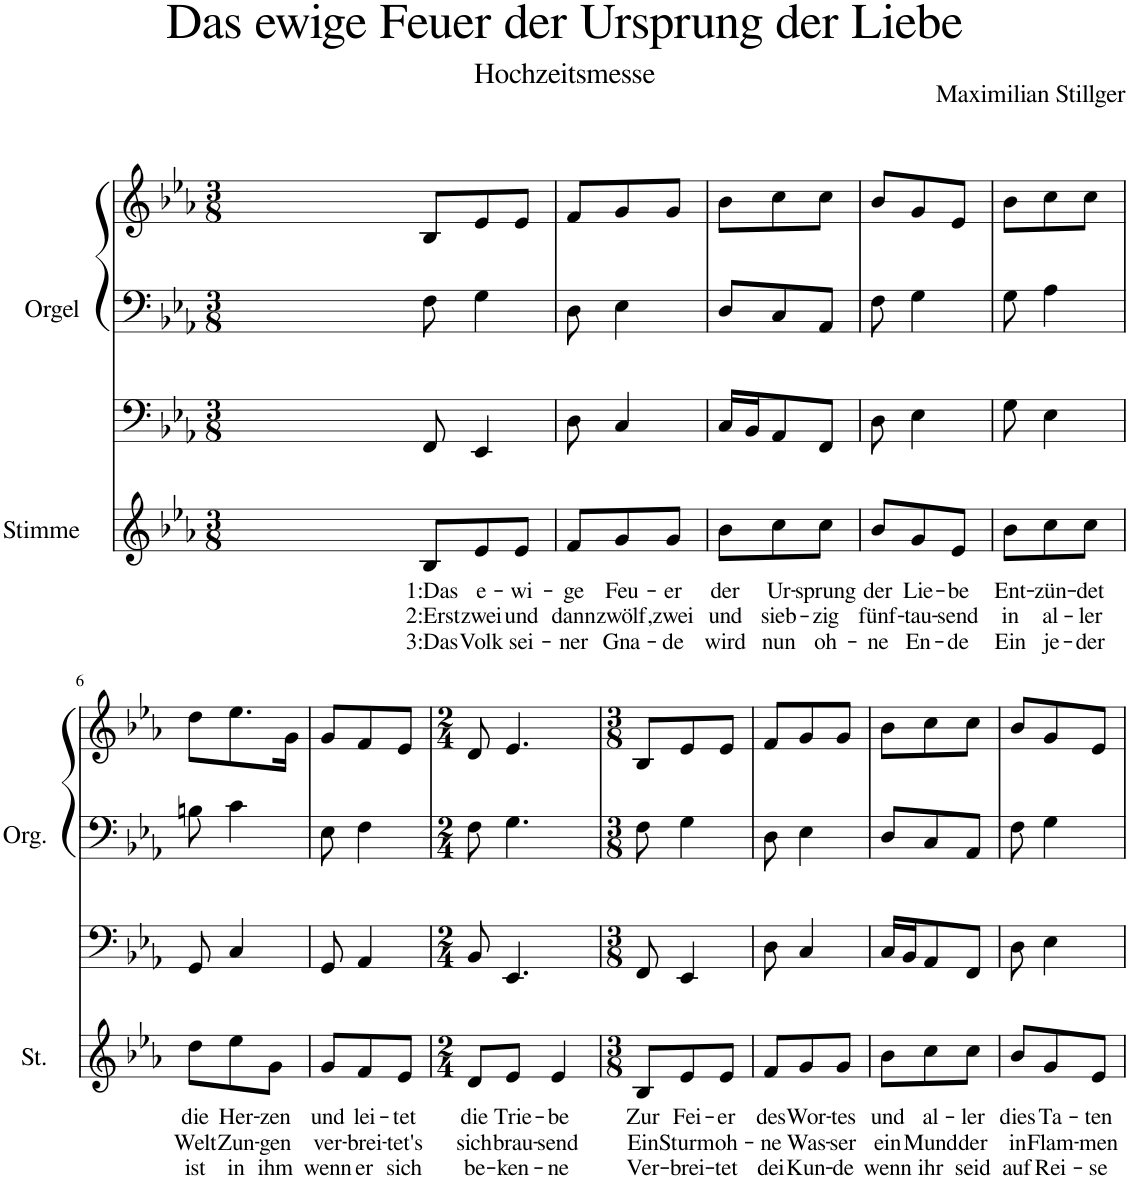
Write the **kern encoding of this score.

**kern	**text	**text	**text	**kern	**kern	**kern
*part2	*part2	*part2	*part2	*part1	*part1	*part1
*staff4	*staff4	*staff4	*staff4	*staff3	*staff2	*staff1
*I"Stimme	*	*	*	*I"Orgel	*	*
*I'St.	*	*	*	*I'Org.	*	*
*clefG2	*	*	*	*clefF4	*clefF4	*clefG2
*k[b-e-a-]	*	*	*	*k[b-e-a-]	*k[b-e-a-]	*k[b-e-a-]
*M3/8	*	*	*	*M3/8	*M3/8	*M3/8
=1	=1	=1	=1	=1	=1	=1
!	!LO:LY:b	!LO:LY:b	!LO:LY:b	!	!	!
8B-/L	1:Das	2:Erst	3:Das	8FF/	8F\	8B-/L
!	!LO:LY:b	!LO:LY:b	!LO:LY:b	!	!	!
8e-/	e-	zwei	Volk	4EE-/	4G\	8e-/
!	!LO:LY:b	!LO:LY:b	!LO:LY:b	!	!	!
8e-/J	-wi-	und	sei-	.	.	8e-/J
=2	=2	=2	=2	=2	=2	=2
!	!LO:LY:b	!LO:LY:b	!LO:LY:b	!	!	!
8f/L	-ge	dann	-ner	8D\	8D\	8f/L
!	!LO:LY:b	!LO:LY:b	!LO:LY:b	!	!	!
8g/	Feu-	zwölf,	Gna-	4C/	4E-\	8g/
!	!LO:LY:b	!LO:LY:b	!LO:LY:b	!	!	!
8g/J	-er	zwei	-de	.	.	8g/J
=3	=3	=3	=3	=3	=3	=3
!	!LO:LY:b	!LO:LY:b	!LO:LY:b	!	!	!
8b-\L	der	und	wird	16C/LL	8D/L	8b-\L
.	.	.	.	16BB-/J	.	.
!	!LO:LY:b	!LO:LY:b	!LO:LY:b	!	!	!
8cc\	Ur-	sieb-	nun	8AA-/	8C/	8cc\
!	!LO:LY:b	!LO:LY:b	!LO:LY:b	!	!	!
8cc\J	-sprung	-zig	oh-	8FF/J	8AA-/J	8cc\J
=4	=4	=4	=4	=4	=4	=4
!	!LO:LY:b	!LO:LY:b	!LO:LY:b	!	!	!
8b-/L	der	fünf-	-ne	8D\	8F\	8b-/L
!	!LO:LY:b	!LO:LY:b	!LO:LY:b	!	!	!
8g/	Lie-	-tau-	En-	4E-\	4G\	8g/
!	!LO:LY:b	!LO:LY:b	!LO:LY:b	!	!	!
8e-/J	-be	-send	-de	.	.	8e-/J
=5	=5	=5	=5	=5	=5	=5
!	!LO:LY:b	!LO:LY:b	!LO:LY:b	!	!	!
8b-\L	Ent-	in	Ein	8G\	8G\	8b-\L
!	!LO:LY:b	!LO:LY:b	!LO:LY:b	!	!	!
8cc\	-zün-	al-	je-	4E-\	4A-\	8cc\
!	!LO:LY:b	!LO:LY:b	!LO:LY:b	!	!	!
8cc\J	-det	-ler	-der	.	.	8cc\J
!!LO:LB:g=z
=6	=6	=6	=6	=6	=6	=6
!	!LO:LY:b	!LO:LY:b	!LO:LY:b	!	!	!
8dd\L	die	Welt	ist	8GG/	8Bn\	8dd\L
!	!LO:LY:b	!LO:LY:b	!LO:LY:b	!	!	!
8ee-\	Her-	Zun-	in	4C/	4c\	8.ee-\
!	!LO:LY:b	!LO:LY:b	!LO:LY:b	!	!	!
8g\J	-zen	-gen	ihm	.	.	.
.	.	.	.	.	.	16g\Jk
=7	=7	=7	=7	=7	=7	=7
!	!LO:LY:b	!LO:LY:b	!LO:LY:b	!	!	!
8g/L	und	ver-	wenn	8GG/	8E-\	8g/L
!	!LO:LY:b	!LO:LY:b	!LO:LY:b	!	!	!
8f/	lei-	-brei-	er	4AA-/	4F\	8f/
!	!LO:LY:b	!LO:LY:b	!LO:LY:b	!	!	!
8e-/J	-tet	-tet's	sich	.	.	8e-/J
=8	=8	=8	=8	=8	=8	=8
*M2/4	*	*	*	*M2/4	*M2/4	*M2/4
!	!LO:LY:b	!LO:LY:b	!LO:LY:b	!	!	!
8d/L	die	sich	be-	8BB-/	8F\	8d/
!	!LO:LY:b	!LO:LY:b	!LO:LY:b	!	!	!
8e-/J	Trie-	brau-	-ken-	4.EE-/	4.G\	4.e-/
!	!LO:LY:b	!LO:LY:b	!LO:LY:b	!	!	!
4e-/	-be	-send	-ne	.	.	.
=9	=9	=9	=9	=9	=9	=9
*M3/8	*	*	*	*M3/8	*M3/8	*M3/8
!	!LO:LY:b	!LO:LY:b	!LO:LY:b	!	!	!
8B-/L	Zur	Ein	Ver-	8FF/	8F\	8B-/L
!	!LO:LY:b	!LO:LY:b	!LO:LY:b	!	!	!
8e-/	Fei-	Sturm	-brei-	4EE-/	4G\	8e-/
!	!LO:LY:b	!LO:LY:b	!LO:LY:b	!	!	!
8e-/J	-er	oh-	-tet	.	.	8e-/J
=10	=10	=10	=10	=10	=10	=10
!	!LO:LY:b	!LO:LY:b	!LO:LY:b	!	!	!
8f/L	des	-ne	dei	8D\	8D\	8f/L
!	!LO:LY:b	!LO:LY:b	!LO:LY:b	!	!	!
8g/	Wor-	Was-	Kun-	4C/	4E-\	8g/
!	!LO:LY:b	!LO:LY:b	!LO:LY:b	!	!	!
8g/J	-tes	-ser	-de	.	.	8g/J
=11	=11	=11	=11	=11	=11	=11
!	!LO:LY:b	!LO:LY:b	!LO:LY:b	!	!	!
8b-\L	und	ein	wenn	16C/LL	8D/L	8b-\L
.	.	.	.	16BB-/J	.	.
!	!LO:LY:b	!LO:LY:b	!LO:LY:b	!	!	!
8cc\	al-	Mund	ihr	8AA-/	8C/	8cc\
!	!LO:LY:b	!LO:LY:b	!LO:LY:b	!	!	!
8cc\J	-ler	der	seid	8FF/J	8AA-/J	8cc\J
=12	=12	=12	=12	=12	=12	=12
!	!LO:LY:b	!LO:LY:b	!LO:LY:b	!	!	!
8b-/L	dies	in	auf	8D\	8F\	8b-/L
!	!LO:LY:b	!LO:LY:b	!LO:LY:b	!	!	!
8g/	Ta-	Flam-	Rei-	4E-\	4G\	8g/
!	!LO:LY:b	!LO:LY:b	!LO:LY:b	!	!	!
8e-/J	-ten	-men	-se	.	.	8e-/J
=	=	=	=	=	=	=
*-	*-	*-	*-	*-	*-	*-
